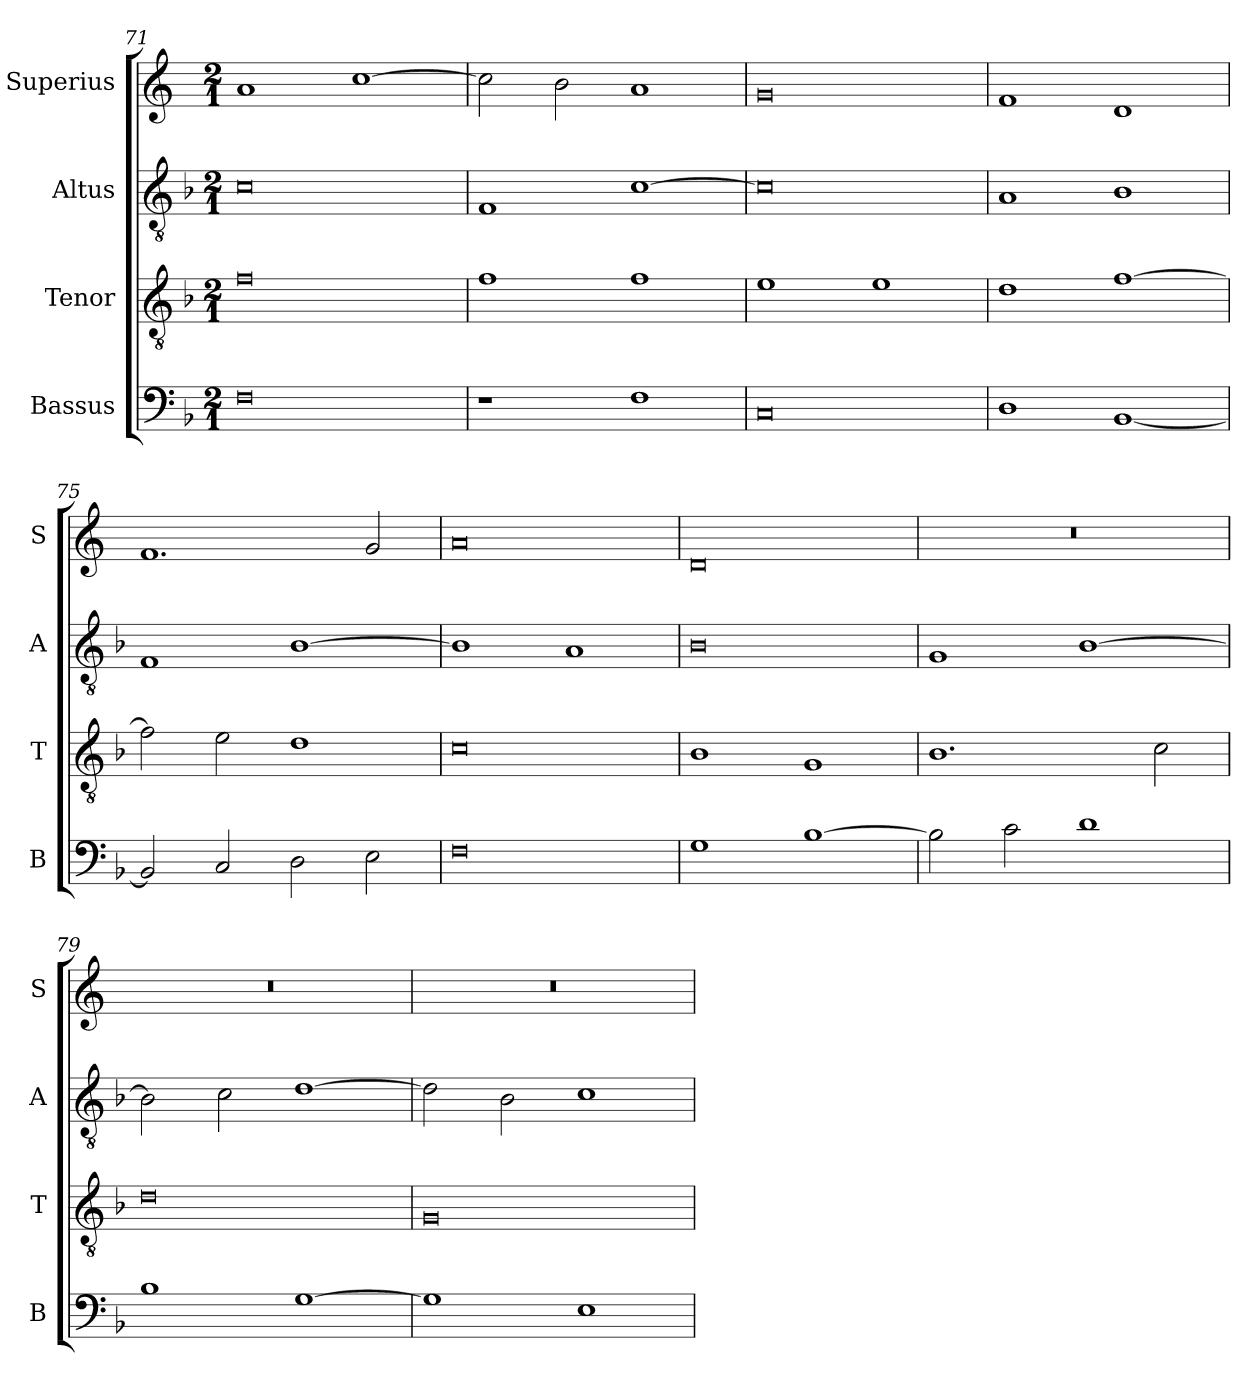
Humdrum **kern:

**kern	**kern	**kern	**kern
*part4	*part3	*part2	*part1
*staff4	*staff3	*staff2	*staff1
*I"Bassus	*I"Tenor	*I"Altus	*I"Superius
*I'B	*I'T	*I'A	*I'S
*clefF4	*clefGv2	*clefGv2	*clefG2
*k[b-]	*k[b-]	*k[b-]	*k[]
*M2/1	*M2/1	*M2/1	*M2/1
=71	=71	=71	=71
0F	0f	0c	1a
.	.	.	[1cc
=72	=72	=72	=72
1r	1f	1F	2cc\]
.	.	.	2b\
1F	1f	[1c	1a
=73	=73	=73	=73
0C	1e	0c]	0g
.	1e	.	.
=74	=74	=74	=74
1D	1d	1A	1f
[1BB-	[1f	1B-	1d
=75	=75	=75	=75
2BB-/]	2f\]	1F	1.f
2C/	2e\	.	.
2D\	1d	[1B-	.
2E\	.	.	2g/
=76	=76	=76	=76
0F	0c	1B-]	0a
.	.	1A	.
=77	=77	=77	=77
1G	1B-	0B-	0d
[1B-	1G	.	.
=78	=78	=78	=78
2B-\]	1.B-	1G	0r
2c\	.	.	.
1d	.	[1B-	.
.	2c\	.	.
=79	=79	=79	=79
1B-	0d	2B-\]	0r
.	.	2c\	.
[1G	.	[1d	.
=80	=80	=80	=80
1G]	0G	2d\]	0r
.	.	2B-\	.
1E	.	1c	.
=	=	=	=
*-	*-	*-	*-
